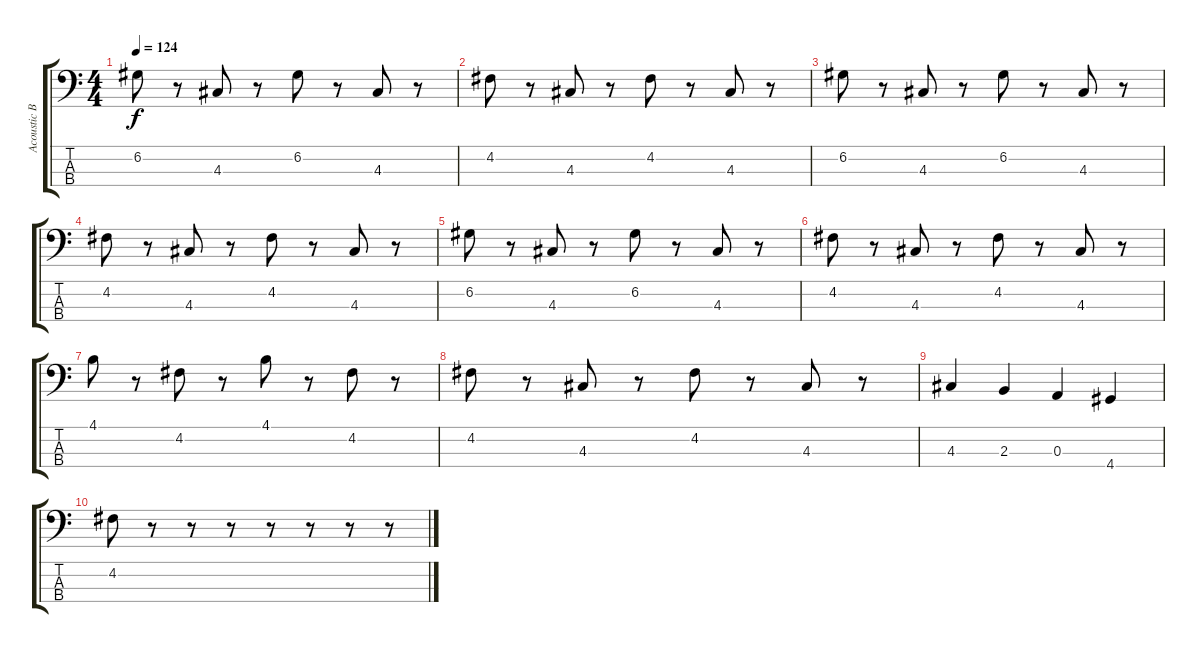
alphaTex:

\track ("Acoustic Bass" "Acoustic B") {instrument acousticbass}
\staff {score tabs}
\tuning (G2 D2 A1 E1) {hide}
\ts (4 4)
\tempo 124
\clef f4
\ks c
6.2.8{dy f} r.8 4.3.8 r.8 6.2.8 r.8 4.3.8 r.8 |
4.2.8 r.8 4.3.8 r.8 4.2.8 r.8 4.3.8 r.8 |
6.2.8 r.8 4.3.8 r.8 6.2.8 r.8 4.3.8 r.8 |
4.2.8 r.8 4.3.8 r.8 4.2.8 r.8 4.3.8 r.8 |
6.2.8 r.8 4.3.8 r.8 6.2.8 r.8 4.3.8 r.8 |
4.2.8 r.8 4.3.8 r.8 4.2.8 r.8 4.3.8 r.8 |
4.1.8 r.8 4.2.8 r.8 4.1.8 r.8 4.2.8 r.8 |
4.2.8 r.8 4.3.8 r.8 4.2.8 r.8 4.3.8 r.8 |
4.3.4 2.3.4 0.3.4 4.4.4 |
4.2.8 r.8 r.8 r.8 r.8 r.8 r.8 r.8
